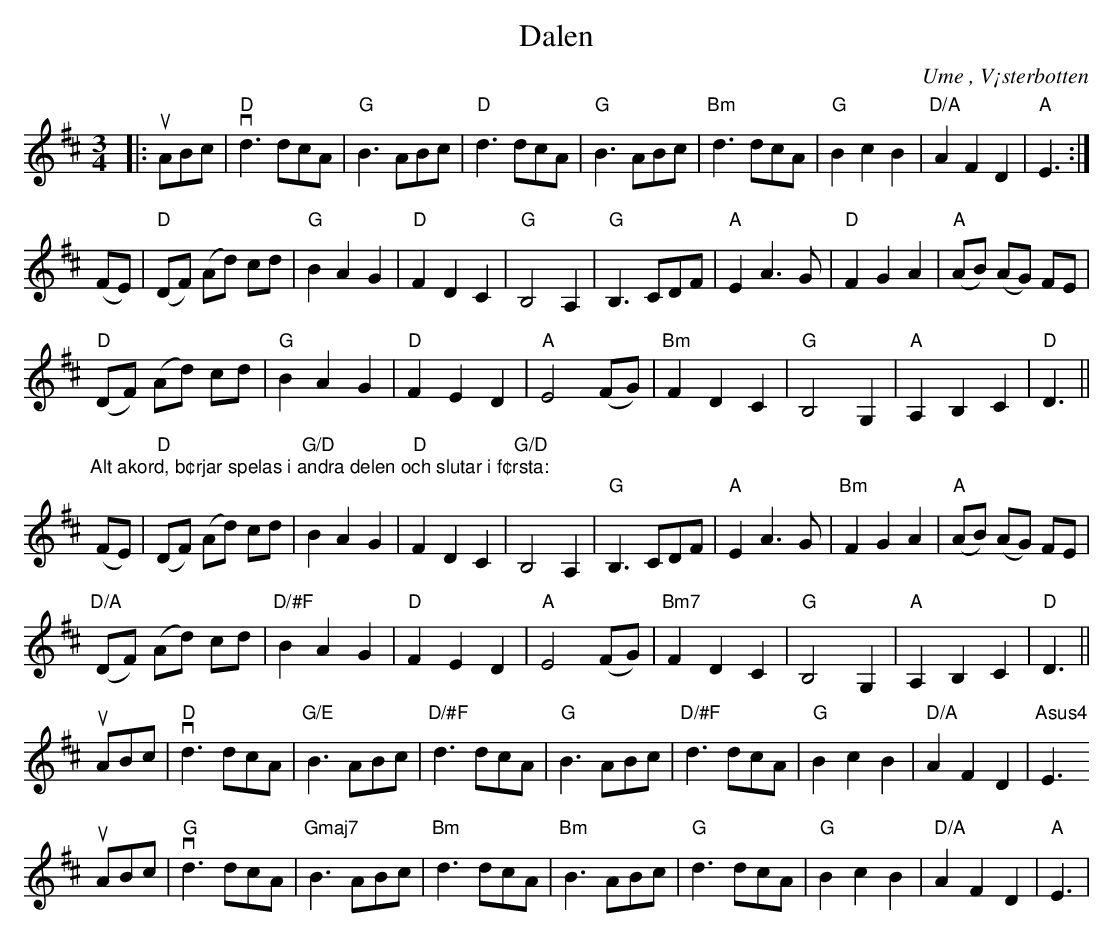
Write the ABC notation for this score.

X:1
T:Dalen
O:Ume , V¡sterbotten
M:3/4
L:1/8
K:D
|: uABc | "D"vd3 dcA | "G"B3 ABc | "D" d3 dcA | "G"B3 ABc | "Bm"d3 dcA | "G"B2 c2 B2 | "D/A"A2 F2 D2 | "A"E3 :|
 (FE) | "D"(DF) (Ad) cd | "G"B2 A2 G2 | "D"F2 D2 C2 | "G"B,4 A,2 | "G"B,3 CDF | "A"E2 A3 G | "D"F2 G2 A2 | "A"(AB) (AG) FE |
 "D"(DF) (Ad) cd | "G"B2 A2 G2 | "D"F2 E2 D2 | "A"E4 (FG) | "Bm"F2 D2 C2 | "G"B,4 G,2 | "A"A,2 B,2 C2 | "D"D3 ||
" "
"Alt akord, b¢rjar spelas i andra delen och slutar i f¢rsta:"
" "
 (FE) | "D"(DF) (Ad) cd | "G/D"B2 A2 G2 | "D"F2 D2 C2 | "G/D"B,4 A,2 | "G"B,3 CDF | "A"E2 A3 G | "Bm"F2 G2 A2 | "A"(AB) (AG) FE |
 "D/A"(DF) (Ad) cd | "D/#F"B2 A2 G2 | "D"F2 E2 D2 | "A"E4 (FG) | "Bm7"F2 D2 C2 | "G"B,4 G,2 | "A"A,2 B,2 C2 | "D"D3 ||
 uABc | "D"vd3 dcA | "G/E"B3 ABc | "D/#F" d3 dcA | "G"B3 ABc | "D/#F"d3 dcA | "G"B2 c2 B2 | " D/A"A2 F2 D2 | "Asus4"E3
uABc | "G"vd3 dcA | "Gmaj7"B3 ABc | "Bm" d3 dcA | "Bm"B3 ABc | "G"d3 dcA | "G"B2 c2 B2 | " D/A"A2 F2 D2 | "A"E3 |
